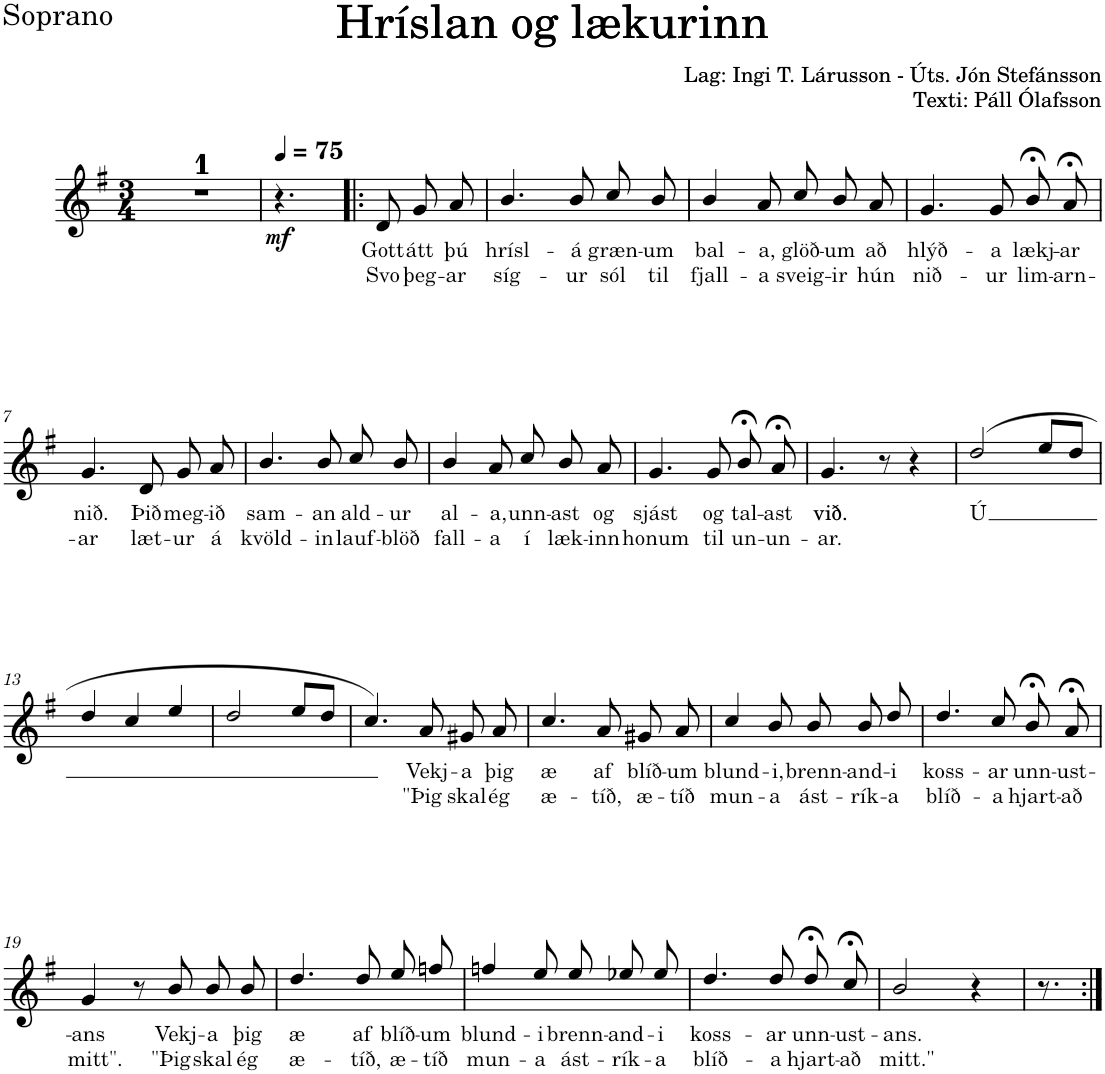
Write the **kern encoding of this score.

**kern	**text	**text	**dynam
*part1	*part1	*part1	*part1
*staff1	*staff1	*staff1	*staff1
*I"Soprano	*	*	*
*I'S.	*	*	*
*clefG2	*	*	*
*k[f#]	*	*	*
*M3/4	*	*	*
=1	=1	=1	=1
2.r	.	.	.
=2	=2	=2	=2
*MM75	*	*	*
!	!	!	!LO:DY:b
4.r	.	.	mf
=3!|:	=3!|:	=3!|:	=3!|:
!	!LO:LY:b	!LO:LY:b	!
8d/	Gott	Svo	.
!	!LO:LY:b	!LO:LY:b	!
8g/	átt	þeg-	.
!	!LO:LY:b	!LO:LY:b	!
8a/	þú	-ar	.
=4	=4	=4	=4
!	!LO:LY:b	!LO:LY:b	!
4.b/	hrísl-	síg-	.
!	!LO:LY:b	!LO:LY:b	!
8b/	-á	-ur	.
!	!LO:LY:b	!LO:LY:b	!
8cc/	græn-	sól	.
!	!LO:LY:b	!LO:LY:b	!
8b/	-um	til	.
=5	=5	=5	=5
!	!LO:LY:b	!LO:LY:b	!
4b/	bal-	fjall-	.
!	!LO:LY:b	!LO:LY:b	!
8a/	-a,	-a	.
!	!LO:LY:b	!LO:LY:b	!
8cc/	glöð-	sveig-	.
!	!LO:LY:b	!LO:LY:b	!
8b/	-um	-ir	.
!	!LO:LY:b	!LO:LY:b	!
8a/	að	hún	.
=6	=6	=6	=6
!	!LO:LY:b	!LO:LY:b	!
4.g/	hlýð-	nið-	.
!	!LO:LY:b	!LO:LY:b	!
8g/	-a	-ur	.
!	!LO:LY:b	!LO:LY:b	!
8b;</	lækj-	lim-	.
!	!LO:LY:b	!LO:LY:b	!
8a;</	-ar	-arn-	.
!!LO:LB:g=z
=7	=7	=7	=7
!	!LO:LY:b	!LO:LY:b	!
4.g/	nið.	-ar	.
!	!LO:LY:b	!LO:LY:b	!
8d/	Þið	læt-	.
!	!LO:LY:b	!LO:LY:b	!
8g/	meg-	-ur	.
!	!LO:LY:b	!LO:LY:b	!
8a/	-ið	á	.
=8	=8	=8	=8
!	!LO:LY:b	!LO:LY:b	!
4.b/	sam-	kvöld-	.
!	!LO:LY:b	!LO:LY:b	!
8b/	-an	-in	.
!	!LO:LY:b	!LO:LY:b	!
8cc/	ald-	lauf-	.
!	!LO:LY:b	!LO:LY:b	!
8b/	-ur	-blöð	.
=9	=9	=9	=9
!	!LO:LY:b	!LO:LY:b	!
4b/	al-	fall-	.
!	!LO:LY:b	!LO:LY:b	!
8a/	-a,	-a	.
!	!LO:LY:b	!LO:LY:b	!
8cc/	unn-	í	.
!	!LO:LY:b	!LO:LY:b	!
8b/	-ast	læk-	.
!	!LO:LY:b	!LO:LY:b	!
8a/	og	-inn	.
=10	=10	=10	=10
!	!LO:LY:b	!LO:LY:b	!
4.g/	sjást	honum	.
!	!LO:LY:b	!LO:LY:b	!
8g/	og	til	.
!	!LO:LY:b	!LO:LY:b	!
8b;</	tal-	un-	.
!	!LO:LY:b	!LO:LY:b	!
8a;</	-ast	-un-	.
=11	=11	=11	=11
!	!LO:LY:b	!LO:LY:b	!
4.g/	við.	-ar.	.
8r	.	.	.
4r	.	.	.
=12	=12	=12	=12
!	!LO:LY:b	!	!
(>2dd/	Ú	.	.
8ee/L	.	.	.
8dd/J	.	.	.
!!LO:LB:g=z
=13	=13	=13	=13
4dd/	.	.	.
4cc/	.	.	.
4ee/	.	.	.
=14	=14	=14	=14
2dd/	.	.	.
8ee/L	.	.	.
8dd/J	.	.	.
=15	=15	=15	=15
4.cc/)	.	.	.
!	!LO:LY:b	!LO:LY:b	!
8a/	Vekj-	"Þig	.
!	!LO:LY:b	!LO:LY:b	!
8g#X/	-a	skal	.
!	!LO:LY:b	!LO:LY:b	!
8a/	þig	ég	.
=16	=16	=16	=16
!	!LO:LY:b	!LO:LY:b	!
4.cc/	æ	æ-	.
!	!LO:LY:b	!LO:LY:b	!
8a/	af	-tíð,	.
!	!LO:LY:b	!LO:LY:b	!
8g#X/	blíð-	æ-	.
!	!LO:LY:b	!LO:LY:b	!
8a/	-um	-tíð	.
=17	=17	=17	=17
!	!LO:LY:b	!LO:LY:b	!
4cc/	blund-	mun-	.
!	!LO:LY:b	!LO:LY:b	!
8b/	-i,	-a	.
!	!LO:LY:b	!LO:LY:b	!
8b/	brenn-	ást-	.
!	!LO:LY:b	!LO:LY:b	!
8b/	-and-	-rík-	.
!	!LO:LY:b	!LO:LY:b	!
8dd/	-i	-a	.
=18	=18	=18	=18
!	!LO:LY:b	!LO:LY:b	!
4.dd/	koss-	blíð-	.
!	!LO:LY:b	!LO:LY:b	!
8cc/	-ar	-a	.
!	!LO:LY:b	!LO:LY:b	!
8b;</	unn-	hjart-	.
!	!LO:LY:b	!LO:LY:b	!
8a;</	-ust-	-að	.
!!LO:LB:g=z
=19	=19	=19	=19
!	!LO:LY:b	!LO:LY:b	!
4g/	-ans	mitt".	.
8r	.	.	.
!	!LO:LY:b	!LO:LY:b	!
8b/	Vekj-	"Þig	.
!	!LO:LY:b	!LO:LY:b	!
8b/	-a	skal	.
!	!LO:LY:b	!LO:LY:b	!
8b/	þig	ég	.
=20	=20	=20	=20
!	!LO:LY:b	!LO:LY:b	!
4.dd/	æ	æ-	.
!	!LO:LY:b	!LO:LY:b	!
8dd/	af	-tíð,	.
!	!LO:LY:b	!LO:LY:b	!
8ee/	blíð-	æ-	.
!	!LO:LY:b	!LO:LY:b	!
8ffn/	-um	-tíð	.
=21	=21	=21	=21
!	!LO:LY:b	!LO:LY:b	!
4ffn/	blund-	mun-	.
!	!LO:LY:b	!LO:LY:b	!
8ee/	-i	-a	.
!	!LO:LY:b	!LO:LY:b	!
8ee/	brenn-	ást-	.
!	!LO:LY:b	!LO:LY:b	!
8ee-X/	-and-	-rík-	.
!	!LO:LY:b	!LO:LY:b	!
8ee-/	-i	-a	.
=22	=22	=22	=22
!	!LO:LY:b	!LO:LY:b	!
4.dd/	koss-	blíð-	.
!	!LO:LY:b	!LO:LY:b	!
8dd/	-ar	-a	.
!	!LO:LY:b	!LO:LY:b	!
8dd;</	unn-	hjart-	.
!	!LO:LY:b	!LO:LY:b	!
8cc;</	-ust-	-að	.
=23	=23	=23	=23
!	!LO:LY:b	!LO:LY:b	!
2b/	-ans.	mitt."	.
4r	.	.	.
=24	=24	=24	=24
8.r	.	.	.
=:|!	=:|!	=:|!	=:|!
*-	*-	*-	*-
